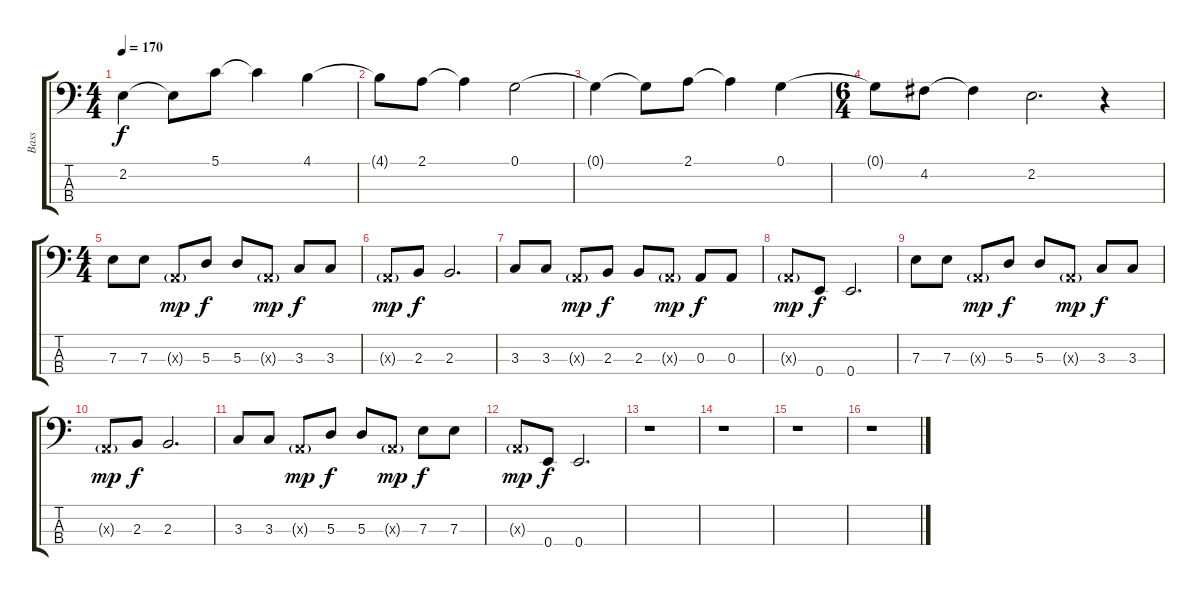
\track ("Bass" "Bass") {mute instrument electricbassfinger}
\staff {score tabs}
\tuning (G2 D2 A1 E1) {hide}
\ts (4 4)
\tempo 170
\clef f4
\ks c
2.2{t}.4{dy f} 2.2{t}.8 5.1.8 5.1{t}.4 4.1.4 |
4.1{t}.8 2.1.8 2.1{t}.4 0.1.2 |
0.1{t}.4 0.1{t}.8 2.1.8 2.1{t}.4 0.1.4 |
\ts (6 4)
0.1{t}.8 4.2.8 4.2{t}.4 2.2.2{d} r.4 |
\ts (4 4)
7.3.8 7.3.8 0.3{g x}.8{dy mp} 5.3.8{dy f} 5.3.8 0.3{g x}.8{dy mp} 3.3.8{dy f} 3.3.8 |
0.3{g x}.8{dy mp} 2.3.8{dy f} 2.3.2{d} |
3.3.8 3.3.8 0.3{g x}.8{dy mp} 2.3.8{dy f} 2.3.8 0.3{g x}.8{dy mp} 0.3.8{dy f} 0.3.8 |
0.3{g x}.8{dy mp} 0.4.8{dy f} 0.4.2{d} |
7.3.8 7.3.8 0.3{g x}.8{dy mp} 5.3.8{dy f} 5.3.8 0.3{g x}.8{dy mp} 3.3.8{dy f} 3.3.8 |
0.3{g x}.8{dy mp} 2.3.8{dy f} 2.3.2{d} |
3.3.8 3.3.8 0.3{g x}.8{dy mp} 5.3.8{dy f} 5.3.8 0.3{g x}.8{dy mp} 7.3.8{dy f} 7.3.8 |
0.3{g x}.8{dy mp} 0.4.8{dy f} 0.4.2{d} |
r.1 |
r.1 |
r.1 |
r.1
